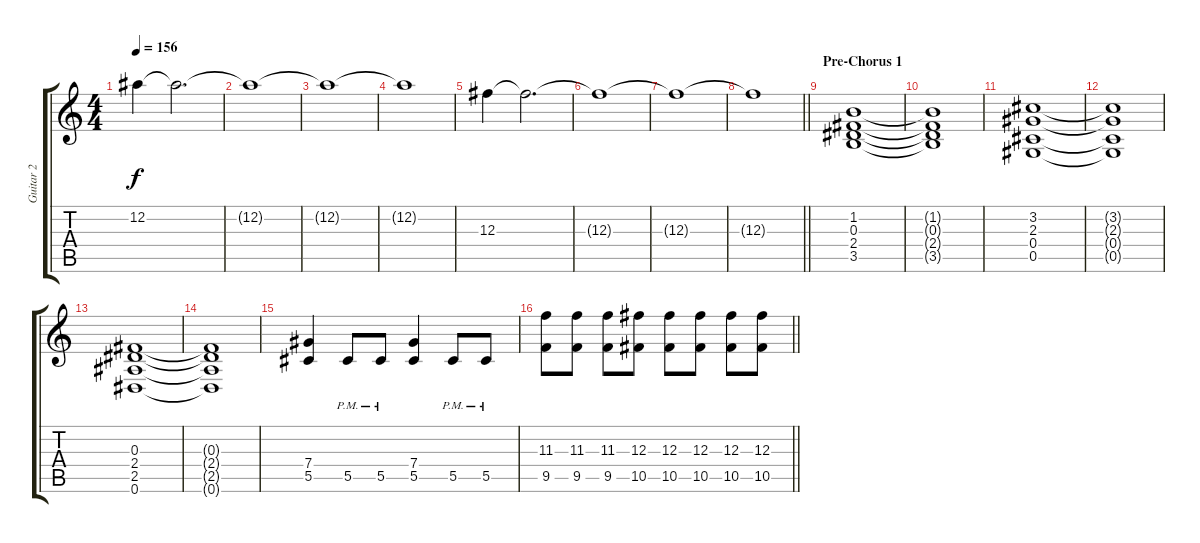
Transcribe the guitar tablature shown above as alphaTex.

\track ("Guitar 2" "Guitar 2") {instrument overdrivenguitar}
\staff {score tabs}
\tuning (Eb4 Bb3 Gb3 Db3 Ab2 Eb2) {hide}
\ts (4 4)
\tempo 156
\clef g2
\ks c
12.2.4{dy f volume 3} 12.2{t}.2{d volume 10} |
12.2{t}.1 |
12.2{t}.1 |
12.2{t}.1 |
12.3.4{volume 3} 12.3{t}.2{d volume 10} |
12.3{t}.1 |
12.3{t}.1 |
\barLineRight lightlight
12.3{t}.1 |
\section ("" "Pre-Chorus 1")
(1.2 0.3 2.4 3.5).1{volume 12} |
(1.2{t} 0.3{t} 2.4{t} 3.5{t}).1 |
(3.2 2.3 0.4 0.5).1 |
(3.2{t} 2.3{t} 0.4{t} 0.5{t}).1 |
(0.3 2.4 2.5 0.6).1 |
(0.3{t} 2.4{t} 2.5{t} 0.6{t}).1 |
(7.4 5.5).4 5.5{pm}.8 5.5{pm}.8 (7.4 5.5).4 5.5{pm}.8 5.5{pm}.8 |
\barLineRight lightlight
(11.3 9.5).8 (11.3 9.5).8 (11.3 9.5).8 (12.3 10.5).8 (12.3 10.5).8 (12.3 10.5).8 (12.3 10.5).8 (12.3 10.5).8
